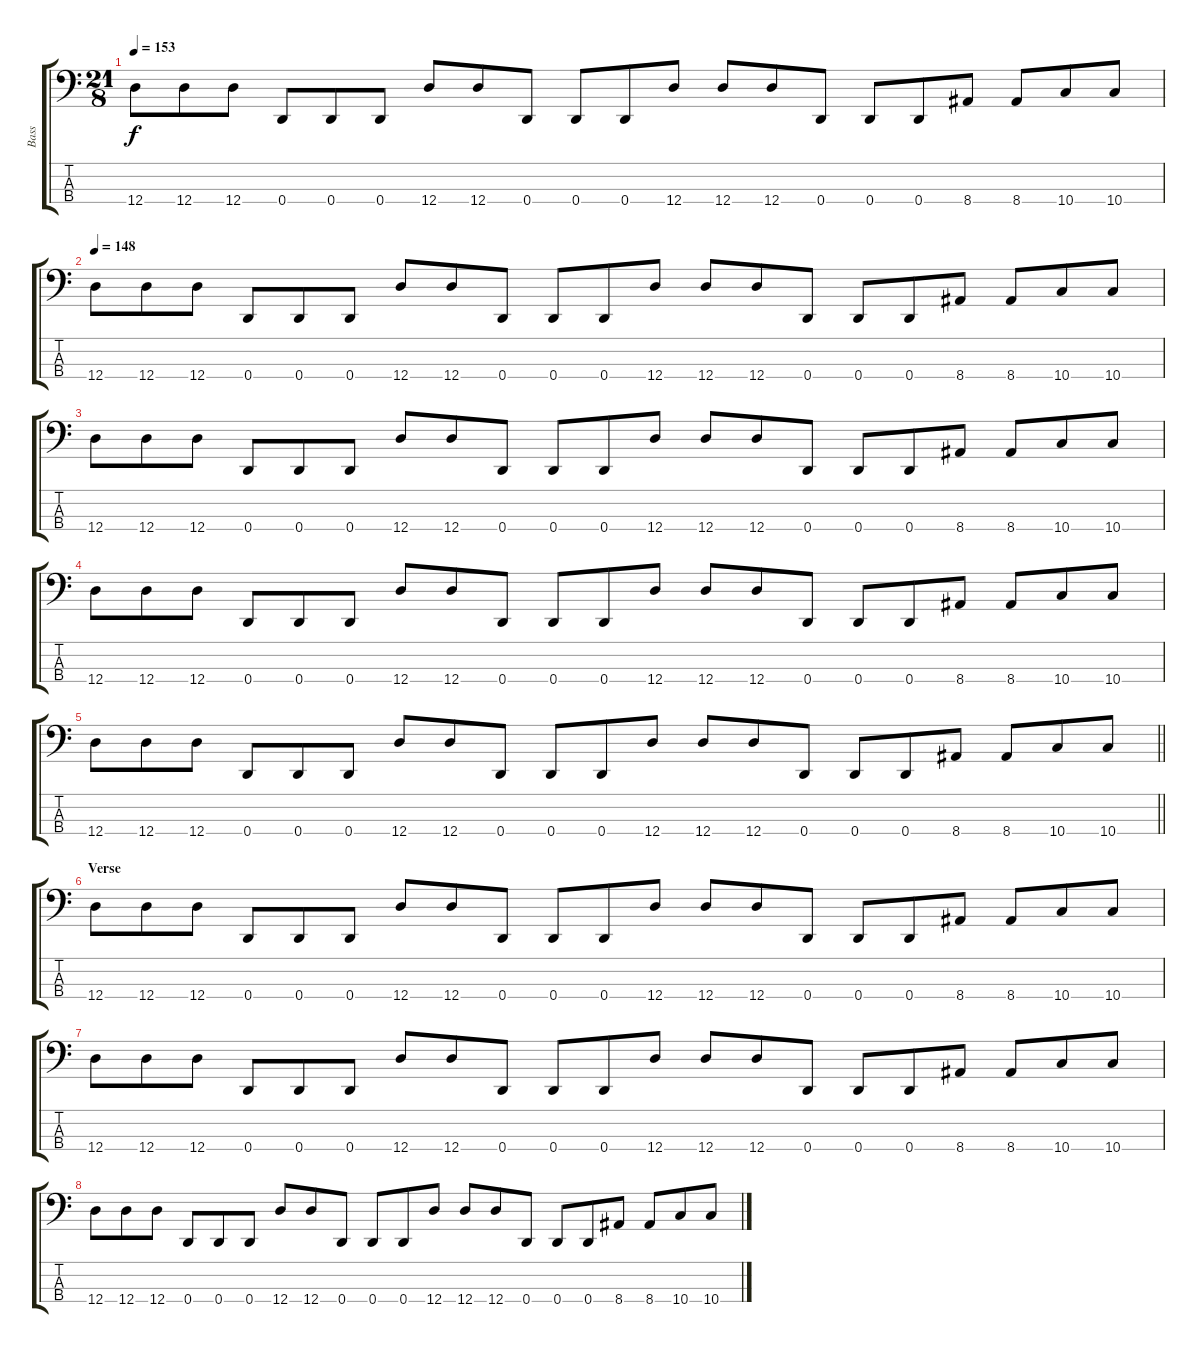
\track ("Bass" "Bass") {instrument electricbasspick}
\staff {score tabs}
\tuning (G2 D2 A1 D1) {hide}
\ts (21 8)
\tempo 153
\clef f4
\ks c
12.4.8{dy f} 12.4.8 12.4.8 0.4.8 0.4.8 0.4.8 12.4.8 12.4.8 0.4.8 0.4.8 0.4.8 12.4.8 12.4.8 12.4.8 0.4.8 0.4.8 0.4.8 8.4.8 8.4.8 10.4.8 10.4.8 |
\tempo 148
12.4.8 12.4.8 12.4.8 0.4.8 0.4.8 0.4.8 12.4.8 12.4.8 0.4.8 0.4.8 0.4.8 12.4.8 12.4.8 12.4.8 0.4.8 0.4.8 0.4.8 8.4.8 8.4.8 10.4.8 10.4.8 |
12.4.8 12.4.8 12.4.8 0.4.8 0.4.8 0.4.8 12.4.8 12.4.8 0.4.8 0.4.8 0.4.8 12.4.8 12.4.8 12.4.8 0.4.8 0.4.8 0.4.8 8.4.8 8.4.8 10.4.8 10.4.8 |
12.4.8 12.4.8 12.4.8 0.4.8 0.4.8 0.4.8 12.4.8 12.4.8 0.4.8 0.4.8 0.4.8 12.4.8 12.4.8 12.4.8 0.4.8 0.4.8 0.4.8 8.4.8 8.4.8 10.4.8 10.4.8 |
\barLineRight lightlight
12.4.8 12.4.8 12.4.8 0.4.8 0.4.8 0.4.8 12.4.8 12.4.8 0.4.8 0.4.8 0.4.8 12.4.8 12.4.8 12.4.8 0.4.8 0.4.8 0.4.8 8.4.8 8.4.8 10.4.8 10.4.8 |
\section ("" "Verse")
12.4.8 12.4.8 12.4.8 0.4.8 0.4.8 0.4.8 12.4.8 12.4.8 0.4.8 0.4.8 0.4.8 12.4.8 12.4.8 12.4.8 0.4.8 0.4.8 0.4.8 8.4.8 8.4.8 10.4.8 10.4.8 |
12.4.8 12.4.8 12.4.8 0.4.8 0.4.8 0.4.8 12.4.8 12.4.8 0.4.8 0.4.8 0.4.8 12.4.8 12.4.8 12.4.8 0.4.8 0.4.8 0.4.8 8.4.8 8.4.8 10.4.8 10.4.8 |
12.4.8 12.4.8 12.4.8 0.4.8 0.4.8 0.4.8 12.4.8 12.4.8 0.4.8 0.4.8 0.4.8 12.4.8 12.4.8 12.4.8 0.4.8 0.4.8 0.4.8 8.4.8 8.4.8 10.4.8 10.4.8
